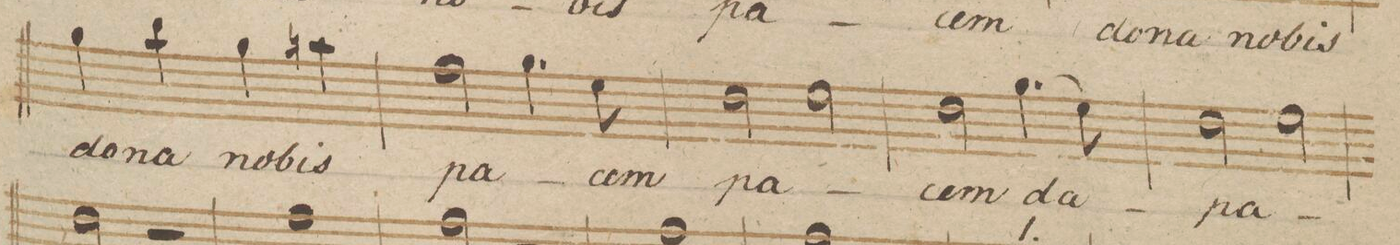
**kern	**text	**dynam
*I"Alto.	*	*
*clefC3	*	*
*k[b-]	*	*
*met(c|)	*	*
*M2/2	*	*
4a\	do-	.
4cc\	-na	.
4a\	no-	.
4bn\	-bis	.
=30	=30	=30
2g\	pa-	.
4.a\	.	.
8f\	-cem	.
=31	=31	=31
2e\	pa-	.
2f\	.	.
=32	=32	=32
2e\	-cem	.
(4.a\	da	.
8f\)	.	.
=33	=33	=33
2e\	pa-	.
2f\	.	.
=34	=34	=34
*-	*-	*-
